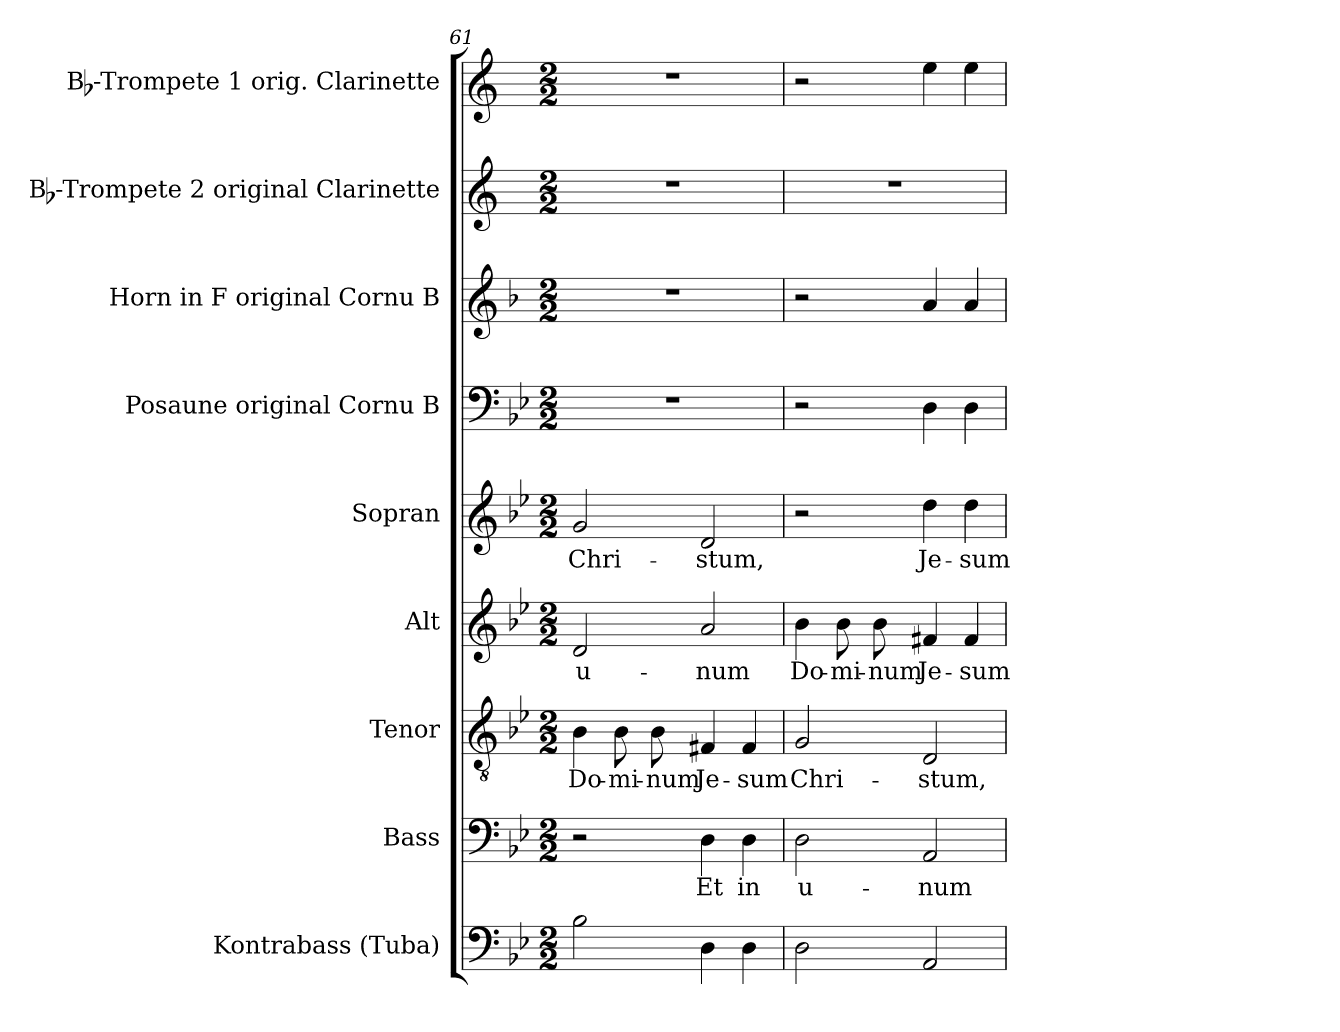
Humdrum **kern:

**kern	**kern	**text	**kern	**text	**kern	**text	**kern	**text	**kern	**kern	**kern	**kern
*part9	*part8	*part8	*part7	*part7	*part6	*part6	*part5	*part5	*part4	*part3	*part2	*part1
*staff9	*staff8	*staff8	*staff7	*staff7	*staff6	*staff6	*staff5	*staff5	*staff4	*staff3	*staff2	*staff1
*I"Kontrabass (Tuba)	*I"Bass	*	*I"Tenor	*	*I"Alt	*	*I"Sopran	*	*I"Posaune original Cornu B	*I"Horn in F original Cornu B	*I"Bb-Trompete 2 original Clarinette	*I"Bb-Trompete 1 orig. Clarinette
*I'Kb.	*I'B.	*	*I'T.	*	*I'A.	*	*I'S.	*	*I'Pos.	*I'Hrn.	*I'Bb Trp. 2	*I'Bb Trp. 1
*clefF4	*clefF4	*	*clefGv2	*	*clefG2	*	*clefG2	*	*clefF4	*clefG2	*clefG2	*clefG2
*ITrd7c12	*	*	*	*	*	*	*	*	*	*ITrd4c7	*ITrd1c2	*ITrd1c2
*k[b-e-]	*k[b-e-]	*	*k[b-e-]	*	*k[b-e-]	*	*k[b-e-]	*	*k[b-e-]	*k[b-e-]	*k[b-e-]	*k[b-e-]
*B-:	*B-:	*	*B-:	*	*B-:	*	*B-:	*	*B-:	*B-:	*B-:	*B-:
*M2/2	*M2/2	*	*M2/2	*	*M2/2	*	*M2/2	*	*M2/2	*M2/2	*M2/2	*M2/2
=61	=61	=61	=61	=61	=61	=61	=61	=61	=61	=61	=61	=61
!	!	!	!	!LO:LY:b	!	!LO:LY:b	!	!LO:LY:b	!	!	!	!
2BB-\	2r	.	4B-\	Do-	2d/	u-	2g/	Chri-	1r	1r	1r	1r
!	!	!	!	!LO:LY:b	!	!	!	!	!	!	!	!
.	.	.	8B-\	-mi-	.	.	.	.	.	.	.	.
!	!	!	!	!LO:LY:b	!	!	!	!	!	!	!	!
.	.	.	8B-\	-num	.	.	.	.	.	.	.	.
!	!	!LO:LY:b	!	!LO:LY:b	!	!LO:LY:b	!	!LO:LY:b	!	!	!	!
4DD\	4D\	Et	4F#X/	Je-	2a/	-num	2d/	-stum,	.	.	.	.
!	!	!LO:LY:b	!	!LO:LY:b	!	!	!	!	!	!	!	!
4DD\	4D\	in	4F#/	-sum	.	.	.	.	.	.	.	.
=62	=62	=62	=62	=62	=62	=62	=62	=62	=62	=62	=62	=62
!	!	!LO:LY:b	!	!LO:LY:b	!	!LO:LY:b	!	!	!	!	!	!
2DD\	2D\	u-	2G/	Chri-	4b-\	Do-	2r	.	2r	2r	1r	2r
!	!	!	!	!	!	!LO:LY:b	!	!	!	!	!	!
.	.	.	.	.	8b-\	-mi-	.	.	.	.	.	.
!	!	!	!	!	!	!LO:LY:b	!	!	!	!	!	!
.	.	.	.	.	8b-\	-num	.	.	.	.	.	.
!	!	!LO:LY:b	!	!LO:LY:b	!	!LO:LY:b	!	!LO:LY:b	!	!	!	!
2AAA/	2AA/	-num	2D/	-stum,	4f#X/	Je-	4dd\	Je-	4D\	4d/	.	4dd\
!	!	!	!	!	!	!LO:LY:b	!	!LO:LY:b	!	!	!	!
.	.	.	.	.	4f#/	-sum	4dd\	-sum	4D\	4d/	.	4dd\
=	=	=	=	=	=	=	=	=	=	=	=	=
*-	*-	*-	*-	*-	*-	*-	*-	*-	*-	*-	*-	*-
